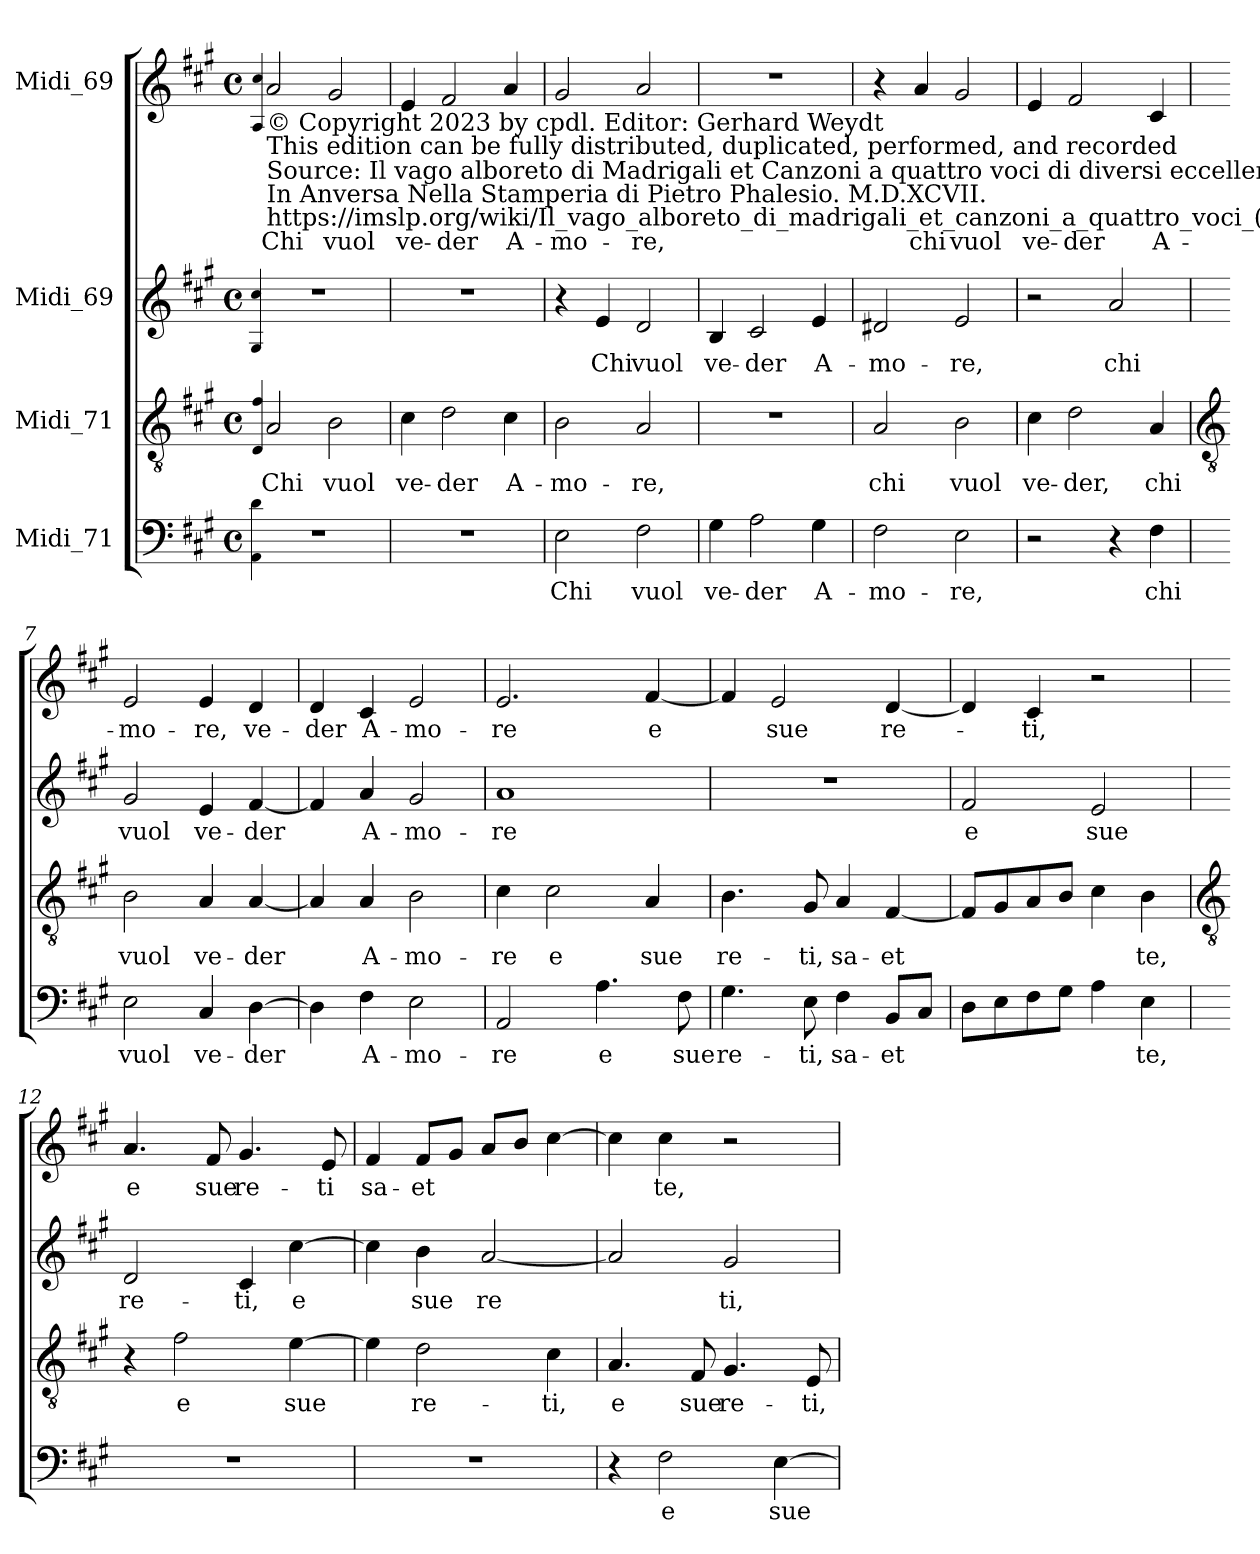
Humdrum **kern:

**kern	**text	**kern	**text	**kern	**text	**kern	**text
*part4	*part4	*part3	*part3	*part2	*part2	*part1	*part1
*staff4	*staff4	*staff3	*staff3	*staff2	*staff2	*staff1	*staff1
*I"Midi_71	*	*I"Midi_71	*	*I"Midi_69	*	*I"Midi_69	*
*clefF4	*	*clefGv2	*	*clefG2	*	*clefG2	*
*k[f#c#g#]	*	*k[f#c#g#]	*	*k[f#c#g#]	*	*k[f#c#g#]	*
*A:	*	*A:	*	*A:	*	*A:	*
*M4/4	*	*M4/4	*	*M4/4	*	*M4/4	*
*met(c)	*	*met(c)	*	*met(c)	*	*met(c)	*
=1	=1	=1	=1	=1	=1	=1	=1
4qqAA 4qqd	.	4qqD 4qqf#	.	4qqG# 4qqcc#	.	4qqA 4qqcc#	.
!	!	!	!	!	!	!LO:TX:b:t=© Copyright 2023 by cpdl. Editor&colon; Gerhard Weydt\nThis edition can be fully distributed, duplicated, performed, and recorded	!
!	!	!	!	!	!	!LO:TX:b:t=Source&colon; Il vago alboreto di Madrigali et Canzoni a quattro voci di diversi eccellentissimi autori.\nIn Anversa Nella Stamperia di Pietro Phalesio. M.D.XCVII.\nhttps&colon;//imslp.org/wiki/Il_vago_alboreto_di_madrigali_et_canzoni_a_quattro_voci_(Phal%C3%A8se,_Pierre)	!
!	!	!	!LO:LY:b	!	!	!	!LO:LY:b
1r	.	2A	Chi	1r	.	2a	Chi
!	!	!	!LO:LY:b	!	!	!	!LO:LY:b
.	.	2B	vuol	.	.	2g#	vuol
=2	=2	=2	=2	=2	=2	=2	=2
!	!	!	!LO:LY:b	!	!	!	!LO:LY:b
1r	.	4c#	ve-	1r	.	4e	ve-
!	!	!	!LO:LY:b	!	!	!	!LO:LY:b
.	.	2d	-der	.	.	2f#	-der
!	!	!	!LO:LY:b	!	!	!	!LO:LY:b
.	.	4c#	A-	.	.	4a	A-
=3	=3	=3	=3	=3	=3	=3	=3
!	!LO:LY:b	!	!LO:LY:b	!	!	!	!LO:LY:b
2E	Chi	2B	-mo-	4r	.	2g#	-mo-
!	!	!	!	!	!LO:LY:b	!	!
.	.	.	.	4e	Chi	.	.
!	!LO:LY:b	!	!LO:LY:b	!	!LO:LY:b	!	!LO:LY:b
2F#	vuol	2A	-re,	2d	vuol	2a	-re,
=4	=4	=4	=4	=4	=4	=4	=4
!	!LO:LY:b	!	!	!	!LO:LY:b	!	!
4G#	ve-	1r	.	4B	ve-	1r	.
!	!LO:LY:b	!	!	!	!LO:LY:b	!	!
2A	-der	.	.	2c#	-der	.	.
!	!LO:LY:b	!	!	!	!LO:LY:b	!	!
4G#	A-	.	.	4e	A-	.	.
=5	=5	=5	=5	=5	=5	=5	=5
!	!LO:LY:b	!	!LO:LY:b	!	!LO:LY:b	!	!
2F#	-mo-	2A	chi	2d#X	-mo-	4r	.
!	!	!	!	!	!	!	!LO:LY:b
.	.	.	.	.	.	4a	chi
!	!LO:LY:b	!	!LO:LY:b	!	!LO:LY:b	!	!LO:LY:b
2E	-re,	2B	vuol	2e	-re,	2g#	vuol
=6	=6	=6	=6	=6	=6	=6	=6
!	!	!	!LO:LY:b	!	!	!	!LO:LY:b
2r	.	4c#	ve-	2r	.	4e	ve-
!	!	!	!LO:LY:b	!	!	!	!LO:LY:b
.	.	2d	-der,	.	.	2f#	-der
!	!	!	!	!	!LO:LY:b	!	!
4r	.	.	.	2a	chi	.	.
!	!LO:LY:b	!	!LO:LY:b	!	!	!	!LO:LY:b
4F#	chi	4A	chi	.	.	4c#	A-
!!LO:LB:g=z
=7	=7	=7	=7	=7	=7	=7	=7
*	*	*clefGv2	*	*	*	*	*
!	!LO:LY:b	!	!LO:LY:b	!	!LO:LY:b	!	!LO:LY:b
2E	vuol	2B	vuol	2g#	vuol	2e	-mo-
!	!LO:LY:b	!	!LO:LY:b	!	!LO:LY:b	!	!LO:LY:b
4C#	ve-	4A	ve-	4e	ve-	4e	-re,
!	!LO:LY:b	!	!LO:LY:b	!	!LO:LY:b	!	!LO:LY:b
[4D	-der	[4A	-der	[4f#	-der	4d	ve-
=8	=8	=8	=8	=8	=8	=8	=8
!	!	!	!	!	!	!	!LO:LY:b
4D]	.	4A]	.	4f#]	.	4d	-der
!	!LO:LY:b	!	!LO:LY:b	!	!LO:LY:b	!	!LO:LY:b
4F#	A-	4A	A-	4a	A-	4c#	A-
!	!LO:LY:b	!	!LO:LY:b	!	!LO:LY:b	!	!LO:LY:b
2E	-mo-	2B	-mo-	2g#	-mo-	2e	-mo-
=9	=9	=9	=9	=9	=9	=9	=9
!	!LO:LY:b	!	!LO:LY:b	!	!LO:LY:b	!	!LO:LY:b
2AA	-re	4c#	-re	1a	-re	2.e	-re
!	!	!	!LO:LY:b	!	!	!	!
.	.	2c#	e	.	.	.	.
!	!LO:LY:b	!	!	!	!	!	!
4.A	e	.	.	.	.	.	.
!	!	!	!LO:LY:b	!	!	!	!LO:LY:b
.	.	4A	sue	.	.	[4f#	e
!	!LO:LY:b	!	!	!	!	!	!
8F#	sue	.	.	.	.	.	.
=10	=10	=10	=10	=10	=10	=10	=10
!	!LO:LY:b	!	!LO:LY:b	!	!	!	!
4.G#	re-	4.B	re-	1r	.	4f#]	.
!	!	!	!	!	!	!	!LO:LY:b
.	.	.	.	.	.	2e	sue
!	!LO:LY:b	!	!LO:LY:b	!	!	!	!
8E	-ti,	8G#	-ti,	.	.	.	.
!	!LO:LY:b	!	!LO:LY:b	!	!	!	!
4F#	sa-	4A	sa-	.	.	.	.
!	!LO:LY:b	!	!LO:LY:b	!	!	!	!LO:LY:b
8BBL	-et	[4F#	-et	.	.	[4d	re-
8C#J	.	.	.	.	.	.	.
=11	=11	=11	=11	=11	=11	=11	=11
!	!	!	!	!	!LO:LY:b	!	!
8DL	.	8F#L]	.	2f#	e	4d]	.
8E	.	8G#	.	.	.	.	.
!	!	!	!	!	!	!	!LO:LY:b
8F#	.	8A	.	.	.	4c#	-ti,
8G#J	.	8BJ	.	.	.	.	.
!	!	!	!	!	!LO:LY:b	!	!
4A	.	4c#	.	2e	sue	2r	.
!	!LO:LY:b	!	!LO:LY:b	!	!	!	!
4E	te,	4B	te,	.	.	.	.
!!LO:LB:g=z
=12	=12	=12	=12	=12	=12	=12	=12
*	*	*clefGv2	*	*	*	*	*
!	!	!	!	!	!LO:LY:b	!	!LO:LY:b
1r	.	4r	.	2d	re-	4.a	e
!	!	!	!LO:LY:b	!	!	!	!
.	.	2f#	e	.	.	.	.
!	!	!	!	!	!	!	!LO:LY:b
.	.	.	.	.	.	8f#	sue
!	!	!	!	!	!LO:LY:b	!	!LO:LY:b
.	.	.	.	4c#	-ti,	4.g#	re-
!	!	!	!LO:LY:b	!	!LO:LY:b	!	!
.	.	[4e	sue	[4cc#	e	.	.
!	!	!	!	!	!	!	!LO:LY:b
.	.	.	.	.	.	8e	-ti
=13	=13	=13	=13	=13	=13	=13	=13
!	!	!	!	!	!	!	!LO:LY:b
1r	.	4e]	.	4cc#]	.	4f#	sa-
!	!	!	!LO:LY:b	!	!LO:LY:b	!	!LO:LY:b
.	.	2d	re-	4b	sue	8f#L	-et
.	.	.	.	.	.	8g#J	.
!	!	!	!	!	!LO:LY:b	!	!
.	.	.	.	[2a	re	8aL	.
.	.	.	.	.	.	8bJ	.
!	!	!	!LO:LY:b	!	!	!	!
.	.	4c#	-ti,	.	.	[4cc#	.
=14	=14	=14	=14	=14	=14	=14	=14
!	!	!	!LO:LY:b	!	!	!	!
4r	.	4.A	e	2a]	.	4cc#]	.
!	!LO:LY:b	!	!	!	!	!	!LO:LY:b
2F#	e	.	.	.	.	4cc#	te,
!	!	!	!LO:LY:b	!	!	!	!
.	.	8F#	sue	.	.	.	.
!	!	!	!LO:LY:b	!	!LO:LY:b	!	!
.	.	4.G#	re-	2g#	ti,	2r	.
!	!LO:LY:b	!	!	!	!	!	!
[4E	sue	.	.	.	.	.	.
!	!	!	!LO:LY:b	!	!	!	!
.	.	8E	-ti,	.	.	.	.
=	=	=	=	=	=	=	=
*-	*-	*-	*-	*-	*-	*-	*-
